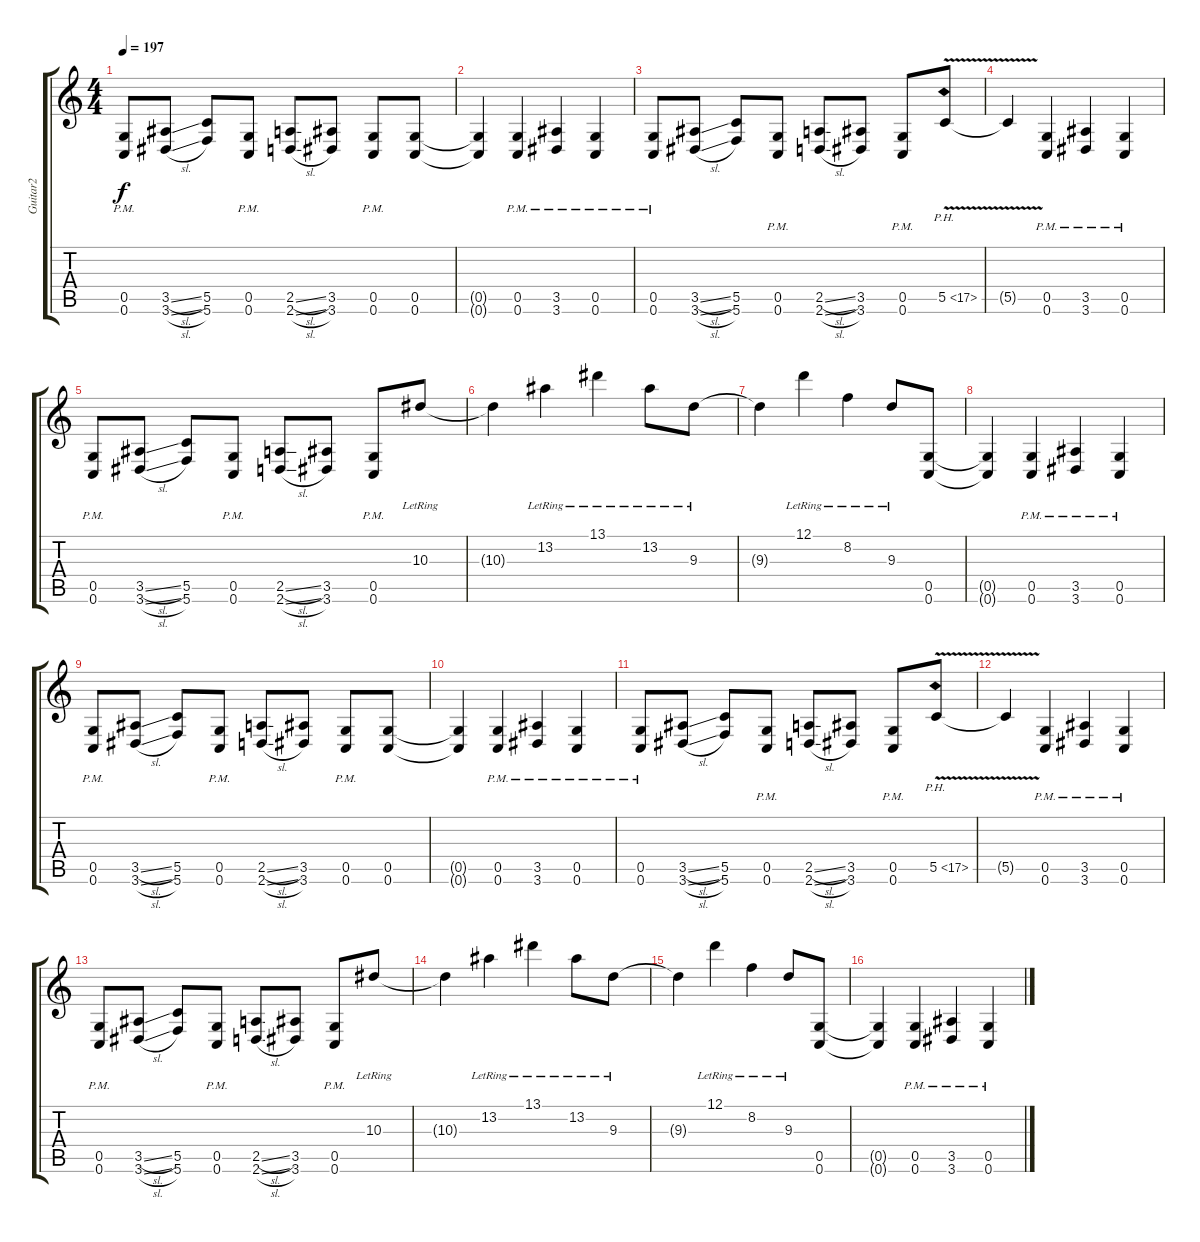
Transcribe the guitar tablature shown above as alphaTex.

\track ("Guitar2" "Guitar2") {instrument distortionguitar}
\staff {score tabs}
\tuning (D4 A3 F3 C3 G2 C2) {hide}
\ts (4 4)
\tempo 197
\clef g2
\ks c
(0.5{pm} 0.6{pm}).8{dy f} (3.5{sl} 3.6{sl}).8 (5.5 5.6).8 (0.5{pm} 0.6{pm}).8 (2.5{sl} 2.6{sl}).8 (3.5 3.6).8 (0.5{pm} 0.6{pm}).8 (0.5 0.6).8 |
(0.5{t} 0.6{t}).4 (0.5{pm} 0.6{pm}).4 (3.5{pm} 3.6{pm}).4 (0.5{pm} 0.6{pm}).4 |
(0.5{pm} 0.6{pm}).8 (3.5{sl} 3.6{sl}).8 (5.5 5.6).8 (0.5{pm} 0.6{pm}).8 (2.5{sl} 2.6{sl}).8 (3.5 3.6).8 (0.5{pm} 0.6{pm}).8 5.5{ph 12 v}.8 |
5.5{t}.4 (0.5{pm} 0.6{pm}).4 (3.5{pm} 3.6{pm}).4 (0.5{pm} 0.6{pm}).4 |
(0.5{pm} 0.6{pm}).8 (3.5{sl} 3.6{sl}).8 (5.5 5.6).8 (0.5{pm} 0.6{pm}).8 (2.5{sl} 2.6{sl}).8 (3.5 3.6).8 (0.5{pm} 0.6{pm}).8 10.3{lr}.8 |
10.3{t}.4 13.2{lr}.4 13.1{lr}.4 13.2{lr}.8 9.3{lr}.8 |
9.3{t}.4 12.1{lr}.4 8.2{lr}.4 9.3{lr}.8 (0.5 0.6).8 |
(0.5{t} 0.6{t}).4 (0.5{pm} 0.6{pm}).4 (3.5{pm} 3.6{pm}).4 (0.5{pm} 0.6{pm}).4 |
(0.5{pm} 0.6{pm}).8 (3.5{sl} 3.6{sl}).8 (5.5 5.6).8 (0.5{pm} 0.6{pm}).8 (2.5{sl} 2.6{sl}).8 (3.5 3.6).8 (0.5{pm} 0.6{pm}).8 (0.5 0.6).8 |
(0.5{t} 0.6{t}).4 (0.5{pm} 0.6{pm}).4 (3.5{pm} 3.6{pm}).4 (0.5{pm} 0.6{pm}).4 |
(0.5{pm} 0.6{pm}).8 (3.5{sl} 3.6{sl}).8 (5.5 5.6).8 (0.5{pm} 0.6{pm}).8 (2.5{sl} 2.6{sl}).8 (3.5 3.6).8 (0.5{pm} 0.6{pm}).8 5.5{ph 12 v}.8 |
5.5{t}.4 (0.5{pm} 0.6{pm}).4 (3.5{pm} 3.6{pm}).4 (0.5{pm} 0.6{pm}).4 |
(0.5{pm} 0.6{pm}).8 (3.5{sl} 3.6{sl}).8 (5.5 5.6).8 (0.5{pm} 0.6{pm}).8 (2.5{sl} 2.6{sl}).8 (3.5 3.6).8 (0.5{pm} 0.6{pm}).8 10.3{lr}.8 |
10.3{t}.4 13.2{lr}.4 13.1{lr}.4 13.2{lr}.8 9.3{lr}.8 |
9.3{t}.4 12.1{lr}.4 8.2{lr}.4 9.3{lr}.8 (0.5 0.6).8 |
(0.5{t} 0.6{t}).4 (0.5{pm} 0.6{pm}).4 (3.5{pm} 3.6{pm}).4 (0.5{pm} 0.6{pm}).4
